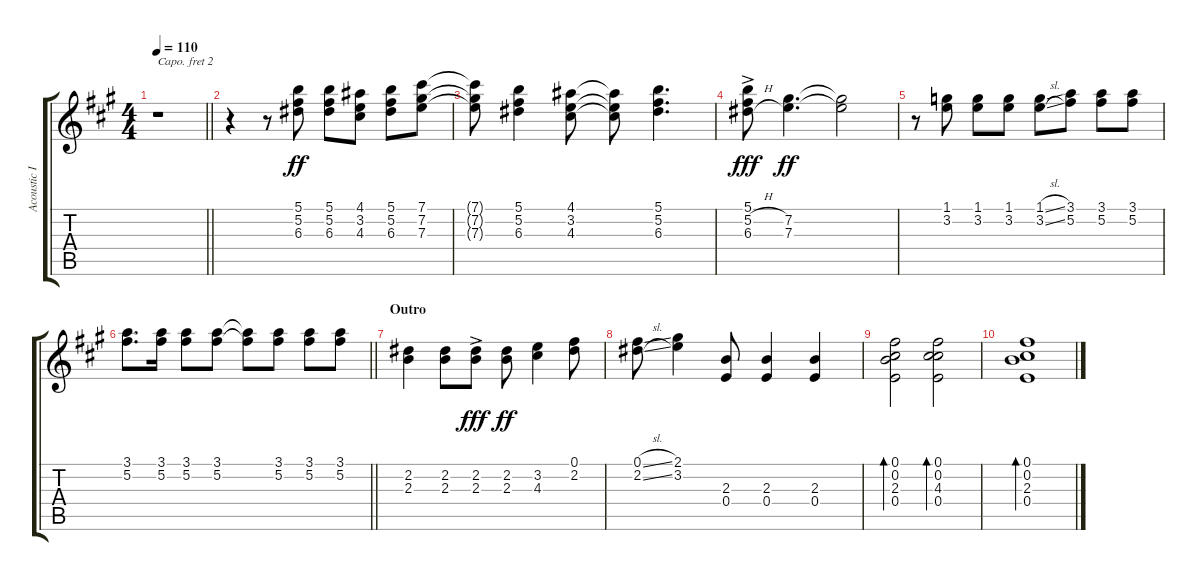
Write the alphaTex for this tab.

\track ("Acoustic III" "Acoustic I") {instrument acousticguitarnylon}
\staff {score tabs}
\capo 2
\tuning (E4 B3 G3 D3 A2 E2) {hide}
\ts (4 4)
\tempo 110
\clef g2
\barLineRight lightlight
\ks a
r.1{dy ff} |
r.4 r.8 (5.1 5.2 6.3).8 (5.1 5.2 6.3).8 (4.1 3.2 4.3).8 (5.1 5.2 6.3).8 (7.1 7.2 7.3).8 |
(7.1{t} 7.2{t} 7.3{t}).8 (5.1 5.2 6.3).4 (4.1 3.2 4.3).8 (4.1{t} 3.2{t} 4.3{t}).8 (5.1 5.2 6.3).4{d} |
(5.1{ac} 5.2{h ac} 6.3{h ac}).8{dy fff} (7.2 7.3).4{d dy ff} (7.2{t} 7.3{t}).2 |
r.8 (1.1 3.2).8 (1.1 3.2).8 (1.1 3.2).8 (1.1{sl} 3.2{sl}).8 (3.1 5.2).8 (3.1 5.2).8 (3.1 5.2).8 |
\barLineRight lightlight
(3.1 5.2).8{d} (3.1 5.2).16 (3.1 5.2).8 (3.1 5.2).8 (3.1{t} 5.2{t}).8 (3.1 5.2).8 (3.1 5.2).8 (3.1 5.2).8 |
\section ("" "Outro")
(2.2 2.3).4 (2.2 2.3).8 (2.2{ac} 2.3{ac}).8{dy fff} (2.2 2.3).8{dy ff} (3.2 4.3).4 (0.1 2.2).8 |
(0.1{sl} 2.2{sl}).8 (2.1 3.2).4 (2.3 0.4).8 (2.3 0.4).4 (2.3 0.4).4 |
(0.1 0.2 2.3 0.4).2{bd 30} (0.1 0.2 4.3 0.4).2{bd 30} |
(0.1 0.2 2.3 0.4).1{bd 30}
